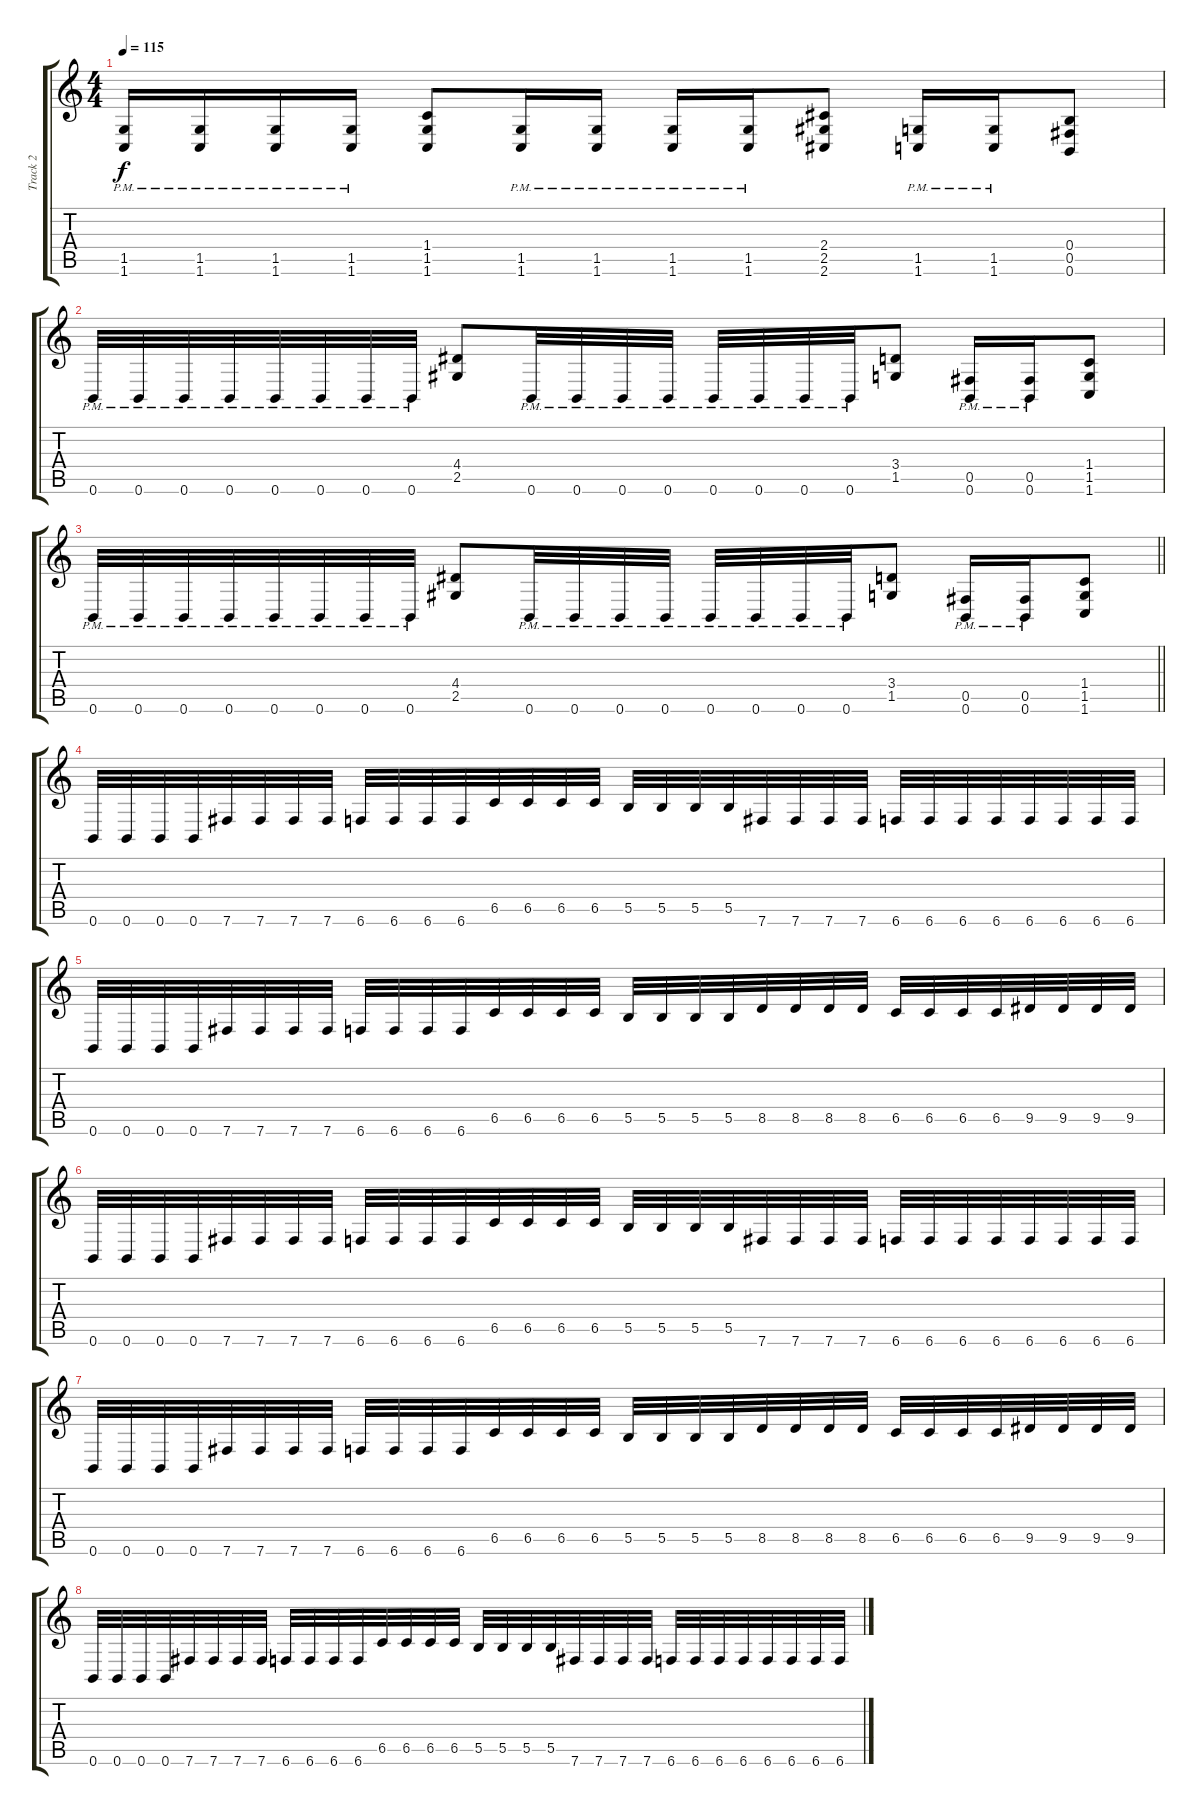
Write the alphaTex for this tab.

\track ("Track 2" "Track 2") {instrument distortionguitar}
\staff {score tabs}
\tuning (Db4 Ab3 E3 B2 Gb2 B1) {hide}
\ts (4 4)
\tempo 115
\clef g2
\ks c
(1.5{pm} 1.6{pm}).16{dy f} (1.5{pm} 1.6{pm}).16 (1.5{pm} 1.6{pm}).16 (1.5{pm} 1.6{pm}).16 (1.4 1.5 1.6).8 (1.5{pm} 1.6{pm}).16 (1.5{pm} 1.6{pm}).16 (1.5{pm} 1.6{pm}).16 (1.5{pm} 1.6{pm}).16 (2.4 2.5 2.6).8 (1.5{pm} 1.6{pm}).16 (1.5{pm} 1.6{pm}).16 (0.4 0.5 0.6).8 |
0.6{pm}.32 0.6{pm}.32 0.6{pm}.32 0.6{pm}.32 0.6{pm}.32 0.6{pm}.32 0.6{pm}.32 0.6{pm}.32 (4.4 2.5).8 0.6{pm}.32 0.6{pm}.32 0.6{pm}.32 0.6{pm}.32 0.6{pm}.32 0.6{pm}.32 0.6{pm}.32 0.6{pm}.32 (3.4 1.5).8 (0.5{pm} 0.6{pm}).16 (0.5{pm} 0.6{pm}).16 (1.4 1.5 1.6).8 |
\barLineRight lightlight
0.6{pm}.32 0.6{pm}.32 0.6{pm}.32 0.6{pm}.32 0.6{pm}.32 0.6{pm}.32 0.6{pm}.32 0.6{pm}.32 (4.4 2.5).8 0.6{pm}.32 0.6{pm}.32 0.6{pm}.32 0.6{pm}.32 0.6{pm}.32 0.6{pm}.32 0.6{pm}.32 0.6{pm}.32 (3.4 1.5).8 (0.5{pm} 0.6{pm}).16 (0.5{pm} 0.6{pm}).16 (1.4 1.5 1.6).8 |
\section ("" "")
0.6.32 0.6.32 0.6.32 0.6.32 7.6.32 7.6.32 7.6.32 7.6.32 6.6.32 6.6.32 6.6.32 6.6.32 6.5.32 6.5.32 6.5.32 6.5.32 5.5.32 5.5.32 5.5.32 5.5.32 7.6.32 7.6.32 7.6.32 7.6.32 6.6.32 6.6.32 6.6.32 6.6.32 6.6.32 6.6.32 6.6.32 6.6.32 |
0.6.32 0.6.32 0.6.32 0.6.32 7.6.32 7.6.32 7.6.32 7.6.32 6.6.32 6.6.32 6.6.32 6.6.32 6.5.32 6.5.32 6.5.32 6.5.32 5.5.32 5.5.32 5.5.32 5.5.32 8.5.32 8.5.32 8.5.32 8.5.32 6.5.32 6.5.32 6.5.32 6.5.32 9.5.32 9.5.32 9.5.32 9.5.32 |
0.6.32 0.6.32 0.6.32 0.6.32 7.6.32 7.6.32 7.6.32 7.6.32 6.6.32 6.6.32 6.6.32 6.6.32 6.5.32 6.5.32 6.5.32 6.5.32 5.5.32 5.5.32 5.5.32 5.5.32 7.6.32 7.6.32 7.6.32 7.6.32 6.6.32 6.6.32 6.6.32 6.6.32 6.6.32 6.6.32 6.6.32 6.6.32 |
0.6.32 0.6.32 0.6.32 0.6.32 7.6.32 7.6.32 7.6.32 7.6.32 6.6.32 6.6.32 6.6.32 6.6.32 6.5.32 6.5.32 6.5.32 6.5.32 5.5.32 5.5.32 5.5.32 5.5.32 8.5.32 8.5.32 8.5.32 8.5.32 6.5.32 6.5.32 6.5.32 6.5.32 9.5.32 9.5.32 9.5.32 9.5.32 |
0.6.32 0.6.32 0.6.32 0.6.32 7.6.32 7.6.32 7.6.32 7.6.32 6.6.32 6.6.32 6.6.32 6.6.32 6.5.32 6.5.32 6.5.32 6.5.32 5.5.32 5.5.32 5.5.32 5.5.32 7.6.32 7.6.32 7.6.32 7.6.32 6.6.32 6.6.32 6.6.32 6.6.32 6.6.32 6.6.32 6.6.32 6.6.32
